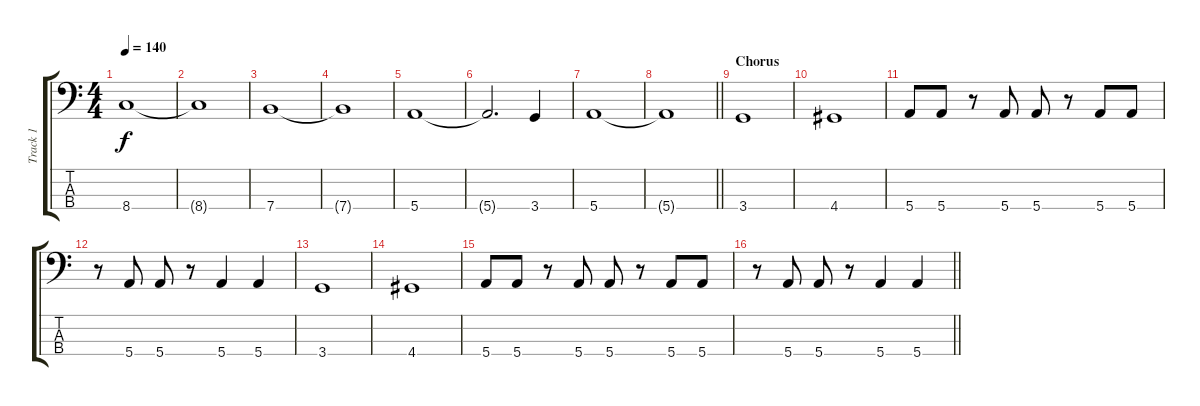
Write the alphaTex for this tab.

\track ("Track 1" "Track 1") {instrument electricbassfinger}
\staff {score tabs}
\tuning (G2 D2 A1 E1) {hide}
\ts (4 4)
\tempo 140
\clef f4
\ks c
8.4.1{dy f} |
8.4{t}.1 |
7.4.1 |
7.4{t}.1 |
5.4.1 |
5.4{t}.2{d} 3.4.4 |
5.4.1 |
\barLineRight lightlight
5.4{t}.1 |
\section ("" "Chorus")
3.4.1 |
4.4.1 |
5.4.8 5.4.8 r.8 5.4.8 5.4.8 r.8 5.4.8 5.4.8 |
r.8 5.4.8 5.4.8 r.8 5.4.4 5.4.4 |
3.4.1 |
4.4.1 |
5.4.8 5.4.8 r.8 5.4.8 5.4.8 r.8 5.4.8 5.4.8 |
\barLineRight lightlight
r.8 5.4.8 5.4.8 r.8 5.4.4 5.4.4
